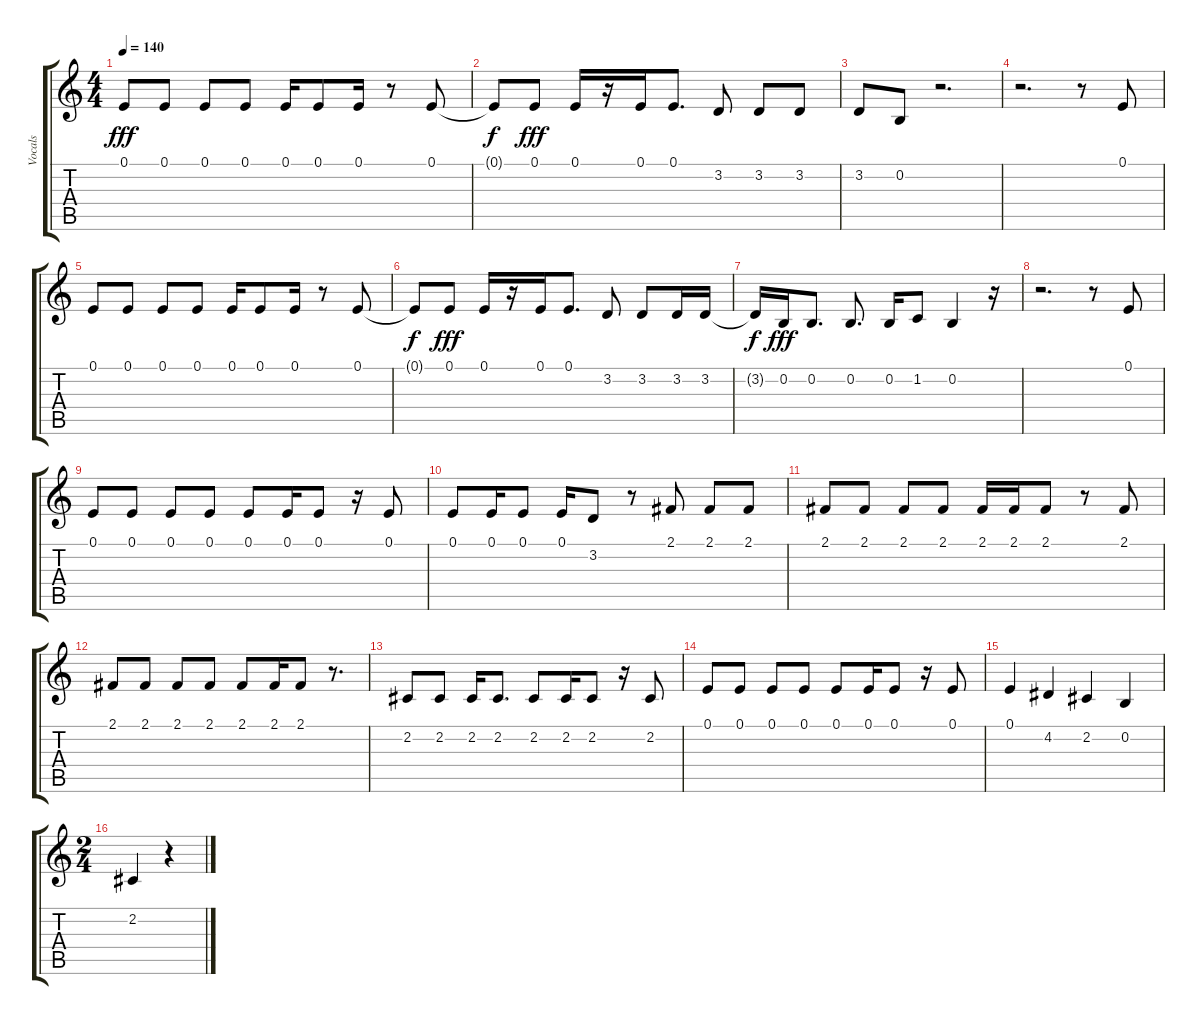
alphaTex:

\track ("Vocals" "Vocals") {instrument trumpet}
\staff {score tabs}
\tuning (E4 B3 G3 D3 A2 E2) {hide}
\ts (4 4)
\tempo 140
\clef g2
\ks c
0.1.8{dy fff} 0.1.8 0.1.8 0.1.8 0.1.16 0.1.8 0.1.16 r.8 0.1.8 |
0.1{t}.8{dy f} 0.1.8{dy fff} 0.1.16 r.16 0.1.16 0.1.8{d} 3.2.8 3.2.8 3.2.8 |
3.2.8 0.2.8 r.2{d} |
r.2{d} r.8 0.1.8 |
0.1.8 0.1.8 0.1.8 0.1.8 0.1.16 0.1.8 0.1.16 r.8 0.1.8 |
0.1{t}.8{dy f} 0.1.8{dy fff} 0.1.16 r.16 0.1.16 0.1.8{d} 3.2.8 3.2.8 3.2.16 3.2.16 |
3.2{t}.16{dy f} 0.2.16{dy fff} 0.2.8{d} 0.2.8{d} 0.2.16 1.2.8 0.2.4 r.16 |
r.2{d} r.8 0.1.8 |
0.1.8 0.1.8 0.1.8 0.1.8 0.1.8 0.1.16 0.1.8 r.16 0.1.8 |
0.1.8 0.1.16 0.1.8 0.1.16 3.2.8 r.8 2.1.8 2.1.8 2.1.8 |
2.1.8 2.1.8 2.1.8 2.1.8 2.1.16 2.1.16 2.1.8 r.8 2.1.8 |
2.1.8 2.1.8 2.1.8 2.1.8 2.1.8 2.1.16 2.1.8 r.8{d} |
2.2.8 2.2.8 2.2.16 2.2.8{d} 2.2.8 2.2.16 2.2.8 r.16 2.2.8 |
0.1.8 0.1.8 0.1.8 0.1.8 0.1.8 0.1.16 0.1.8 r.16 0.1.8 |
0.1.4 4.2.4 2.2.4 0.2.4 |
\ts (2 4)
2.2.4 r.4
